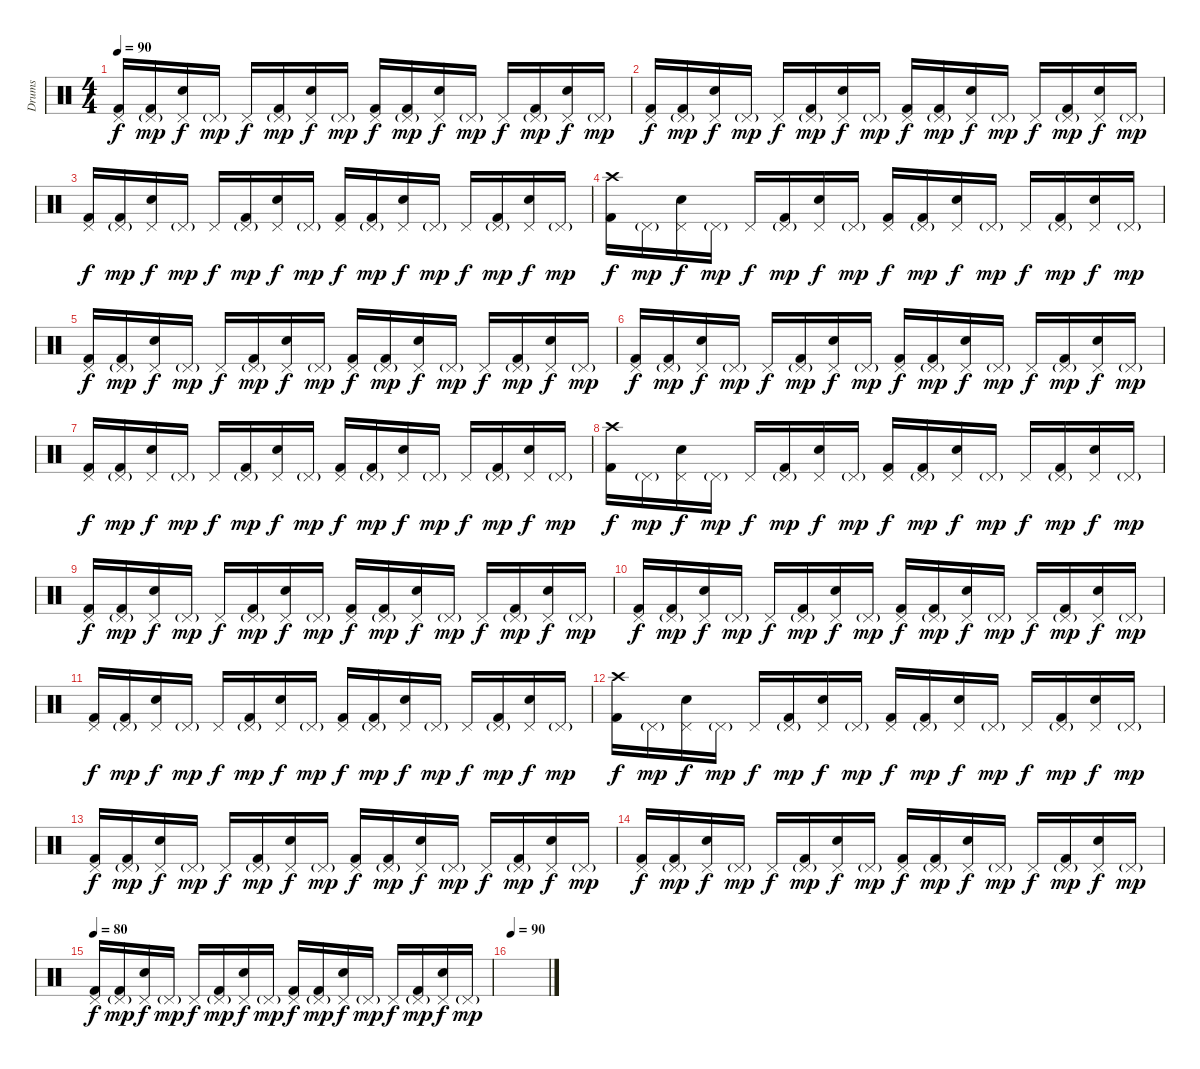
\track ("Drums" "Drums") {instrument percussion}
\staff {score}
\articulation defaults
\ts (4 4)
\tempo 90
\clef neutral
\ks c
("Pedal Hi-Hat (hit)" "Kick (hit) 2").16{dy f} ("Pedal Hi-Hat (hit)"{g} "Kick (hit) 2").16{dy mp} ("Pedal Hi-Hat (hit)" "Electric Snare (hit)").16{dy f} "Pedal Hi-Hat (hit)"{g}.16{dy mp} "Pedal Hi-Hat (hit)".16{dy f} ("Pedal Hi-Hat (hit)"{g} "Kick (hit) 2").16{dy mp} ("Pedal Hi-Hat (hit)" "Electric Snare (hit)").16{dy f} "Pedal Hi-Hat (hit)"{g}.16{dy mp} ("Pedal Hi-Hat (hit)" "Kick (hit) 2").16{dy f} ("Pedal Hi-Hat (hit)"{g} "Kick (hit) 2").16{dy mp} ("Pedal Hi-Hat (hit)" "Electric Snare (hit)").16{dy f} "Pedal Hi-Hat (hit)"{g}.16{dy mp} "Pedal Hi-Hat (hit)".16{dy f} ("Pedal Hi-Hat (hit)"{g} "Kick (hit) 2").16{dy mp} ("Pedal Hi-Hat (hit)" "Electric Snare (hit)").16{dy f} "Pedal Hi-Hat (hit)"{g}.16{dy mp} |
("Pedal Hi-Hat (hit)" "Kick (hit) 2").16{dy f} ("Pedal Hi-Hat (hit)"{g} "Kick (hit) 2").16{dy mp} ("Pedal Hi-Hat (hit)" "Electric Snare (hit)").16{dy f} "Pedal Hi-Hat (hit)"{g}.16{dy mp} "Pedal Hi-Hat (hit)".16{dy f} ("Pedal Hi-Hat (hit)"{g} "Kick (hit) 2").16{dy mp} ("Pedal Hi-Hat (hit)" "Electric Snare (hit)").16{dy f} "Pedal Hi-Hat (hit)"{g}.16{dy mp} ("Pedal Hi-Hat (hit)" "Kick (hit) 2").16{dy f} ("Pedal Hi-Hat (hit)"{g} "Kick (hit) 2").16{dy mp} ("Pedal Hi-Hat (hit)" "Electric Snare (hit)").16{dy f} "Pedal Hi-Hat (hit)"{g}.16{dy mp} "Pedal Hi-Hat (hit)".16{dy f} ("Pedal Hi-Hat (hit)"{g} "Kick (hit) 2").16{dy mp} ("Pedal Hi-Hat (hit)" "Electric Snare (hit)").16{dy f} "Pedal Hi-Hat (hit)"{g}.16{dy mp} |
("Pedal Hi-Hat (hit)" "Kick (hit) 2").16{dy f} ("Pedal Hi-Hat (hit)"{g} "Kick (hit) 2").16{dy mp} ("Pedal Hi-Hat (hit)" "Electric Snare (hit)").16{dy f} "Pedal Hi-Hat (hit)"{g}.16{dy mp} "Pedal Hi-Hat (hit)".16{dy f} ("Pedal Hi-Hat (hit)"{g} "Kick (hit) 2").16{dy mp} ("Pedal Hi-Hat (hit)" "Electric Snare (hit)").16{dy f} "Pedal Hi-Hat (hit)"{g}.16{dy mp} ("Pedal Hi-Hat (hit)" "Kick (hit) 2").16{dy f} ("Pedal Hi-Hat (hit)"{g} "Kick (hit) 2").16{dy mp} ("Pedal Hi-Hat (hit)" "Electric Snare (hit)").16{dy f} "Pedal Hi-Hat (hit)"{g}.16{dy mp} "Pedal Hi-Hat (hit)".16{dy f} ("Pedal Hi-Hat (hit)"{g} "Kick (hit) 2").16{dy mp} ("Pedal Hi-Hat (hit)" "Electric Snare (hit)").16{dy f} "Pedal Hi-Hat (hit)"{g}.16{dy mp} |
("Crash high (hit)" "Kick (hit) 2").16{dy f} "Pedal Hi-Hat (hit)"{g}.16{dy mp} ("Pedal Hi-Hat (hit)" "Electric Snare (hit)").16{dy f} "Pedal Hi-Hat (hit)"{g}.16{dy mp} "Pedal Hi-Hat (hit)".16{dy f} ("Pedal Hi-Hat (hit)"{g} "Kick (hit) 2").16{dy mp} ("Pedal Hi-Hat (hit)" "Electric Snare (hit)").16{dy f} "Pedal Hi-Hat (hit)"{g}.16{dy mp} ("Pedal Hi-Hat (hit)" "Kick (hit) 2").16{dy f} ("Pedal Hi-Hat (hit)"{g} "Kick (hit) 2").16{dy mp} ("Pedal Hi-Hat (hit)" "Electric Snare (hit)").16{dy f} "Pedal Hi-Hat (hit)"{g}.16{dy mp} "Pedal Hi-Hat (hit)".16{dy f} ("Pedal Hi-Hat (hit)"{g} "Kick (hit) 2").16{dy mp} ("Pedal Hi-Hat (hit)" "Electric Snare (hit)").16{dy f} "Pedal Hi-Hat (hit)"{g}.16{dy mp} |
("Pedal Hi-Hat (hit)" "Kick (hit) 2").16{dy f} ("Pedal Hi-Hat (hit)"{g} "Kick (hit) 2").16{dy mp} ("Pedal Hi-Hat (hit)" "Electric Snare (hit)").16{dy f} "Pedal Hi-Hat (hit)"{g}.16{dy mp} "Pedal Hi-Hat (hit)".16{dy f} ("Pedal Hi-Hat (hit)"{g} "Kick (hit) 2").16{dy mp} ("Pedal Hi-Hat (hit)" "Electric Snare (hit)").16{dy f} "Pedal Hi-Hat (hit)"{g}.16{dy mp} ("Pedal Hi-Hat (hit)" "Kick (hit) 2").16{dy f} ("Pedal Hi-Hat (hit)"{g} "Kick (hit) 2").16{dy mp} ("Pedal Hi-Hat (hit)" "Electric Snare (hit)").16{dy f} "Pedal Hi-Hat (hit)"{g}.16{dy mp} "Pedal Hi-Hat (hit)".16{dy f} ("Pedal Hi-Hat (hit)"{g} "Kick (hit) 2").16{dy mp} ("Pedal Hi-Hat (hit)" "Electric Snare (hit)").16{dy f} "Pedal Hi-Hat (hit)"{g}.16{dy mp} |
("Pedal Hi-Hat (hit)" "Kick (hit) 2").16{dy f} ("Pedal Hi-Hat (hit)"{g} "Kick (hit) 2").16{dy mp} ("Pedal Hi-Hat (hit)" "Electric Snare (hit)").16{dy f} "Pedal Hi-Hat (hit)"{g}.16{dy mp} "Pedal Hi-Hat (hit)".16{dy f} ("Pedal Hi-Hat (hit)"{g} "Kick (hit) 2").16{dy mp} ("Pedal Hi-Hat (hit)" "Electric Snare (hit)").16{dy f} "Pedal Hi-Hat (hit)"{g}.16{dy mp} ("Pedal Hi-Hat (hit)" "Kick (hit) 2").16{dy f} ("Pedal Hi-Hat (hit)"{g} "Kick (hit) 2").16{dy mp} ("Pedal Hi-Hat (hit)" "Electric Snare (hit)").16{dy f} "Pedal Hi-Hat (hit)"{g}.16{dy mp} "Pedal Hi-Hat (hit)".16{dy f} ("Pedal Hi-Hat (hit)"{g} "Kick (hit) 2").16{dy mp} ("Pedal Hi-Hat (hit)" "Electric Snare (hit)").16{dy f} "Pedal Hi-Hat (hit)"{g}.16{dy mp} |
("Pedal Hi-Hat (hit)" "Kick (hit) 2").16{dy f} ("Pedal Hi-Hat (hit)"{g} "Kick (hit) 2").16{dy mp} ("Pedal Hi-Hat (hit)" "Electric Snare (hit)").16{dy f} "Pedal Hi-Hat (hit)"{g}.16{dy mp} "Pedal Hi-Hat (hit)".16{dy f} ("Pedal Hi-Hat (hit)"{g} "Kick (hit) 2").16{dy mp} ("Pedal Hi-Hat (hit)" "Electric Snare (hit)").16{dy f} "Pedal Hi-Hat (hit)"{g}.16{dy mp} ("Pedal Hi-Hat (hit)" "Kick (hit) 2").16{dy f} ("Pedal Hi-Hat (hit)"{g} "Kick (hit) 2").16{dy mp} ("Pedal Hi-Hat (hit)" "Electric Snare (hit)").16{dy f} "Pedal Hi-Hat (hit)"{g}.16{dy mp} "Pedal Hi-Hat (hit)".16{dy f} ("Pedal Hi-Hat (hit)"{g} "Kick (hit) 2").16{dy mp} ("Pedal Hi-Hat (hit)" "Electric Snare (hit)").16{dy f} "Pedal Hi-Hat (hit)"{g}.16{dy mp} |
("Crash high (hit)" "Kick (hit) 2").16{dy f} "Pedal Hi-Hat (hit)"{g}.16{dy mp} ("Pedal Hi-Hat (hit)" "Electric Snare (hit)").16{dy f} "Pedal Hi-Hat (hit)"{g}.16{dy mp} "Pedal Hi-Hat (hit)".16{dy f} ("Pedal Hi-Hat (hit)"{g} "Kick (hit) 2").16{dy mp} ("Pedal Hi-Hat (hit)" "Electric Snare (hit)").16{dy f} "Pedal Hi-Hat (hit)"{g}.16{dy mp} ("Pedal Hi-Hat (hit)" "Kick (hit) 2").16{dy f} ("Pedal Hi-Hat (hit)"{g} "Kick (hit) 2").16{dy mp} ("Pedal Hi-Hat (hit)" "Electric Snare (hit)").16{dy f} "Pedal Hi-Hat (hit)"{g}.16{dy mp} "Pedal Hi-Hat (hit)".16{dy f} ("Pedal Hi-Hat (hit)"{g} "Kick (hit) 2").16{dy mp} ("Pedal Hi-Hat (hit)" "Electric Snare (hit)").16{dy f} "Pedal Hi-Hat (hit)"{g}.16{dy mp} |
("Pedal Hi-Hat (hit)" "Kick (hit) 2").16{dy f} ("Pedal Hi-Hat (hit)"{g} "Kick (hit) 2").16{dy mp} ("Pedal Hi-Hat (hit)" "Electric Snare (hit)").16{dy f} "Pedal Hi-Hat (hit)"{g}.16{dy mp} "Pedal Hi-Hat (hit)".16{dy f} ("Pedal Hi-Hat (hit)"{g} "Kick (hit) 2").16{dy mp} ("Pedal Hi-Hat (hit)" "Electric Snare (hit)").16{dy f} "Pedal Hi-Hat (hit)"{g}.16{dy mp} ("Pedal Hi-Hat (hit)" "Kick (hit) 2").16{dy f} ("Pedal Hi-Hat (hit)"{g} "Kick (hit) 2").16{dy mp} ("Pedal Hi-Hat (hit)" "Electric Snare (hit)").16{dy f} "Pedal Hi-Hat (hit)"{g}.16{dy mp} "Pedal Hi-Hat (hit)".16{dy f} ("Pedal Hi-Hat (hit)"{g} "Kick (hit) 2").16{dy mp} ("Pedal Hi-Hat (hit)" "Electric Snare (hit)").16{dy f} "Pedal Hi-Hat (hit)"{g}.16{dy mp} |
("Pedal Hi-Hat (hit)" "Kick (hit) 2").16{dy f} ("Pedal Hi-Hat (hit)"{g} "Kick (hit) 2").16{dy mp} ("Pedal Hi-Hat (hit)" "Electric Snare (hit)").16{dy f} "Pedal Hi-Hat (hit)"{g}.16{dy mp} "Pedal Hi-Hat (hit)".16{dy f} ("Pedal Hi-Hat (hit)"{g} "Kick (hit) 2").16{dy mp} ("Pedal Hi-Hat (hit)" "Electric Snare (hit)").16{dy f} "Pedal Hi-Hat (hit)"{g}.16{dy mp} ("Pedal Hi-Hat (hit)" "Kick (hit) 2").16{dy f} ("Pedal Hi-Hat (hit)"{g} "Kick (hit) 2").16{dy mp} ("Pedal Hi-Hat (hit)" "Electric Snare (hit)").16{dy f} "Pedal Hi-Hat (hit)"{g}.16{dy mp} "Pedal Hi-Hat (hit)".16{dy f} ("Pedal Hi-Hat (hit)"{g} "Kick (hit) 2").16{dy mp} ("Pedal Hi-Hat (hit)" "Electric Snare (hit)").16{dy f} "Pedal Hi-Hat (hit)"{g}.16{dy mp} |
("Pedal Hi-Hat (hit)" "Kick (hit) 2").16{dy f} ("Pedal Hi-Hat (hit)"{g} "Kick (hit) 2").16{dy mp} ("Pedal Hi-Hat (hit)" "Electric Snare (hit)").16{dy f} "Pedal Hi-Hat (hit)"{g}.16{dy mp} "Pedal Hi-Hat (hit)".16{dy f} ("Pedal Hi-Hat (hit)"{g} "Kick (hit) 2").16{dy mp} ("Pedal Hi-Hat (hit)" "Electric Snare (hit)").16{dy f} "Pedal Hi-Hat (hit)"{g}.16{dy mp} ("Pedal Hi-Hat (hit)" "Kick (hit) 2").16{dy f} ("Pedal Hi-Hat (hit)"{g} "Kick (hit) 2").16{dy mp} ("Pedal Hi-Hat (hit)" "Electric Snare (hit)").16{dy f} "Pedal Hi-Hat (hit)"{g}.16{dy mp} "Pedal Hi-Hat (hit)".16{dy f} ("Pedal Hi-Hat (hit)"{g} "Kick (hit) 2").16{dy mp} ("Pedal Hi-Hat (hit)" "Electric Snare (hit)").16{dy f} "Pedal Hi-Hat (hit)"{g}.16{dy mp} |
("Crash high (hit)" "Kick (hit) 2").16{dy f} "Pedal Hi-Hat (hit)"{g}.16{dy mp} ("Pedal Hi-Hat (hit)" "Electric Snare (hit)").16{dy f} "Pedal Hi-Hat (hit)"{g}.16{dy mp} "Pedal Hi-Hat (hit)".16{dy f} ("Pedal Hi-Hat (hit)"{g} "Kick (hit) 2").16{dy mp} ("Pedal Hi-Hat (hit)" "Electric Snare (hit)").16{dy f} "Pedal Hi-Hat (hit)"{g}.16{dy mp} ("Pedal Hi-Hat (hit)" "Kick (hit) 2").16{dy f} ("Pedal Hi-Hat (hit)"{g} "Kick (hit) 2").16{dy mp} ("Pedal Hi-Hat (hit)" "Electric Snare (hit)").16{dy f} "Pedal Hi-Hat (hit)"{g}.16{dy mp} "Pedal Hi-Hat (hit)".16{dy f} ("Pedal Hi-Hat (hit)"{g} "Kick (hit) 2").16{dy mp} ("Pedal Hi-Hat (hit)" "Electric Snare (hit)").16{dy f} "Pedal Hi-Hat (hit)"{g}.16{dy mp} |
("Pedal Hi-Hat (hit)" "Kick (hit) 2").16{dy f} ("Pedal Hi-Hat (hit)"{g} "Kick (hit) 2").16{dy mp} ("Pedal Hi-Hat (hit)" "Electric Snare (hit)").16{dy f} "Pedal Hi-Hat (hit)"{g}.16{dy mp} "Pedal Hi-Hat (hit)".16{dy f} ("Pedal Hi-Hat (hit)"{g} "Kick (hit) 2").16{dy mp} ("Pedal Hi-Hat (hit)" "Electric Snare (hit)").16{dy f} "Pedal Hi-Hat (hit)"{g}.16{dy mp} ("Pedal Hi-Hat (hit)" "Kick (hit) 2").16{dy f} ("Pedal Hi-Hat (hit)"{g} "Kick (hit) 2").16{dy mp} ("Pedal Hi-Hat (hit)" "Electric Snare (hit)").16{dy f} "Pedal Hi-Hat (hit)"{g}.16{dy mp} "Pedal Hi-Hat (hit)".16{dy f} ("Pedal Hi-Hat (hit)"{g} "Kick (hit) 2").16{dy mp} ("Pedal Hi-Hat (hit)" "Electric Snare (hit)").16{dy f} "Pedal Hi-Hat (hit)"{g}.16{dy mp} |
("Pedal Hi-Hat (hit)" "Kick (hit) 2").16{dy f} ("Pedal Hi-Hat (hit)"{g} "Kick (hit) 2").16{dy mp} ("Pedal Hi-Hat (hit)" "Electric Snare (hit)").16{dy f} "Pedal Hi-Hat (hit)"{g}.16{dy mp} "Pedal Hi-Hat (hit)".16{dy f} ("Pedal Hi-Hat (hit)"{g} "Kick (hit) 2").16{dy mp} ("Pedal Hi-Hat (hit)" "Electric Snare (hit)").16{dy f} "Pedal Hi-Hat (hit)"{g}.16{dy mp} ("Pedal Hi-Hat (hit)" "Kick (hit) 2").16{dy f} ("Pedal Hi-Hat (hit)"{g} "Kick (hit) 2").16{dy mp} ("Pedal Hi-Hat (hit)" "Electric Snare (hit)").16{dy f} "Pedal Hi-Hat (hit)"{g}.16{dy mp} "Pedal Hi-Hat (hit)".16{dy f} ("Pedal Hi-Hat (hit)"{g} "Kick (hit) 2").16{dy mp} ("Pedal Hi-Hat (hit)" "Electric Snare (hit)").16{dy f} "Pedal Hi-Hat (hit)"{g}.16{dy mp} |
\tempo 80
("Pedal Hi-Hat (hit)" "Kick (hit) 2").16{dy f} ("Pedal Hi-Hat (hit)"{g} "Kick (hit) 2").16{dy mp} ("Pedal Hi-Hat (hit)" "Electric Snare (hit)").16{dy f} "Pedal Hi-Hat (hit)"{g}.16{dy mp} "Pedal Hi-Hat (hit)".16{dy f} ("Pedal Hi-Hat (hit)"{g} "Kick (hit) 2").16{dy mp} ("Pedal Hi-Hat (hit)" "Electric Snare (hit)").16{dy f} "Pedal Hi-Hat (hit)"{g}.16{dy mp} ("Pedal Hi-Hat (hit)" "Kick (hit) 2").16{dy f} ("Pedal Hi-Hat (hit)"{g} "Kick (hit) 2").16{dy mp} ("Pedal Hi-Hat (hit)" "Electric Snare (hit)").16{dy f} "Pedal Hi-Hat (hit)"{g}.16{dy mp} "Pedal Hi-Hat (hit)".16{dy f} ("Pedal Hi-Hat (hit)"{g} "Kick (hit) 2").16{dy mp} ("Pedal Hi-Hat (hit)" "Electric Snare (hit)").16{dy f} "Pedal Hi-Hat (hit)"{g}.16{dy mp} |
\tempo 90
